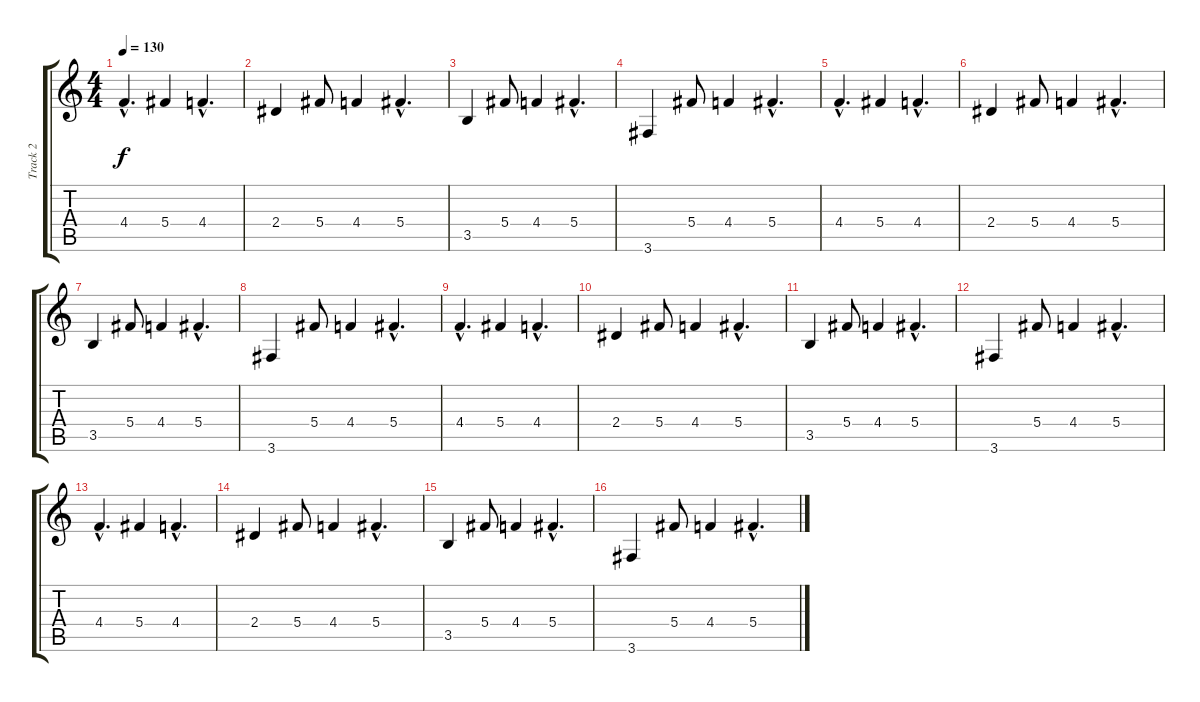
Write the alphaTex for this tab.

\track ("Track 2" "Track 2") {instrument acousticguitarnylon}
\staff {score tabs}
\tuning (Eb4 Bb3 Gb3 Db3 Ab2 Eb2) {hide}
\ts (4 4)
\tempo 130
\clef g2
\ks c
4.4{hac}.4{d dy f} 5.4.4 4.4{hac}.4{d} |
2.4.4 5.4.8 4.4.4 5.4{hac}.4{d} |
3.5.4 5.4.8 4.4.4 5.4{hac}.4{d} |
3.6.4 5.4.8 4.4.4 5.4{hac}.4{d} |
4.4{hac}.4{d} 5.4.4 4.4{hac}.4{d} |
2.4.4 5.4.8 4.4.4 5.4{hac}.4{d} |
3.5.4 5.4.8 4.4.4 5.4{hac}.4{d} |
3.6.4 5.4.8 4.4.4 5.4{hac}.4{d} |
4.4{hac}.4{d} 5.4.4 4.4{hac}.4{d} |
2.4.4 5.4.8 4.4.4 5.4{hac}.4{d} |
3.5.4 5.4.8 4.4.4 5.4{hac}.4{d} |
3.6.4 5.4.8 4.4.4 5.4{hac}.4{d} |
4.4{hac}.4{d} 5.4.4 4.4{hac}.4{d} |
2.4.4 5.4.8 4.4.4 5.4{hac}.4{d} |
3.5.4 5.4.8 4.4.4 5.4{hac}.4{d} |
3.6.4 5.4.8 4.4.4 5.4{hac}.4{d}
